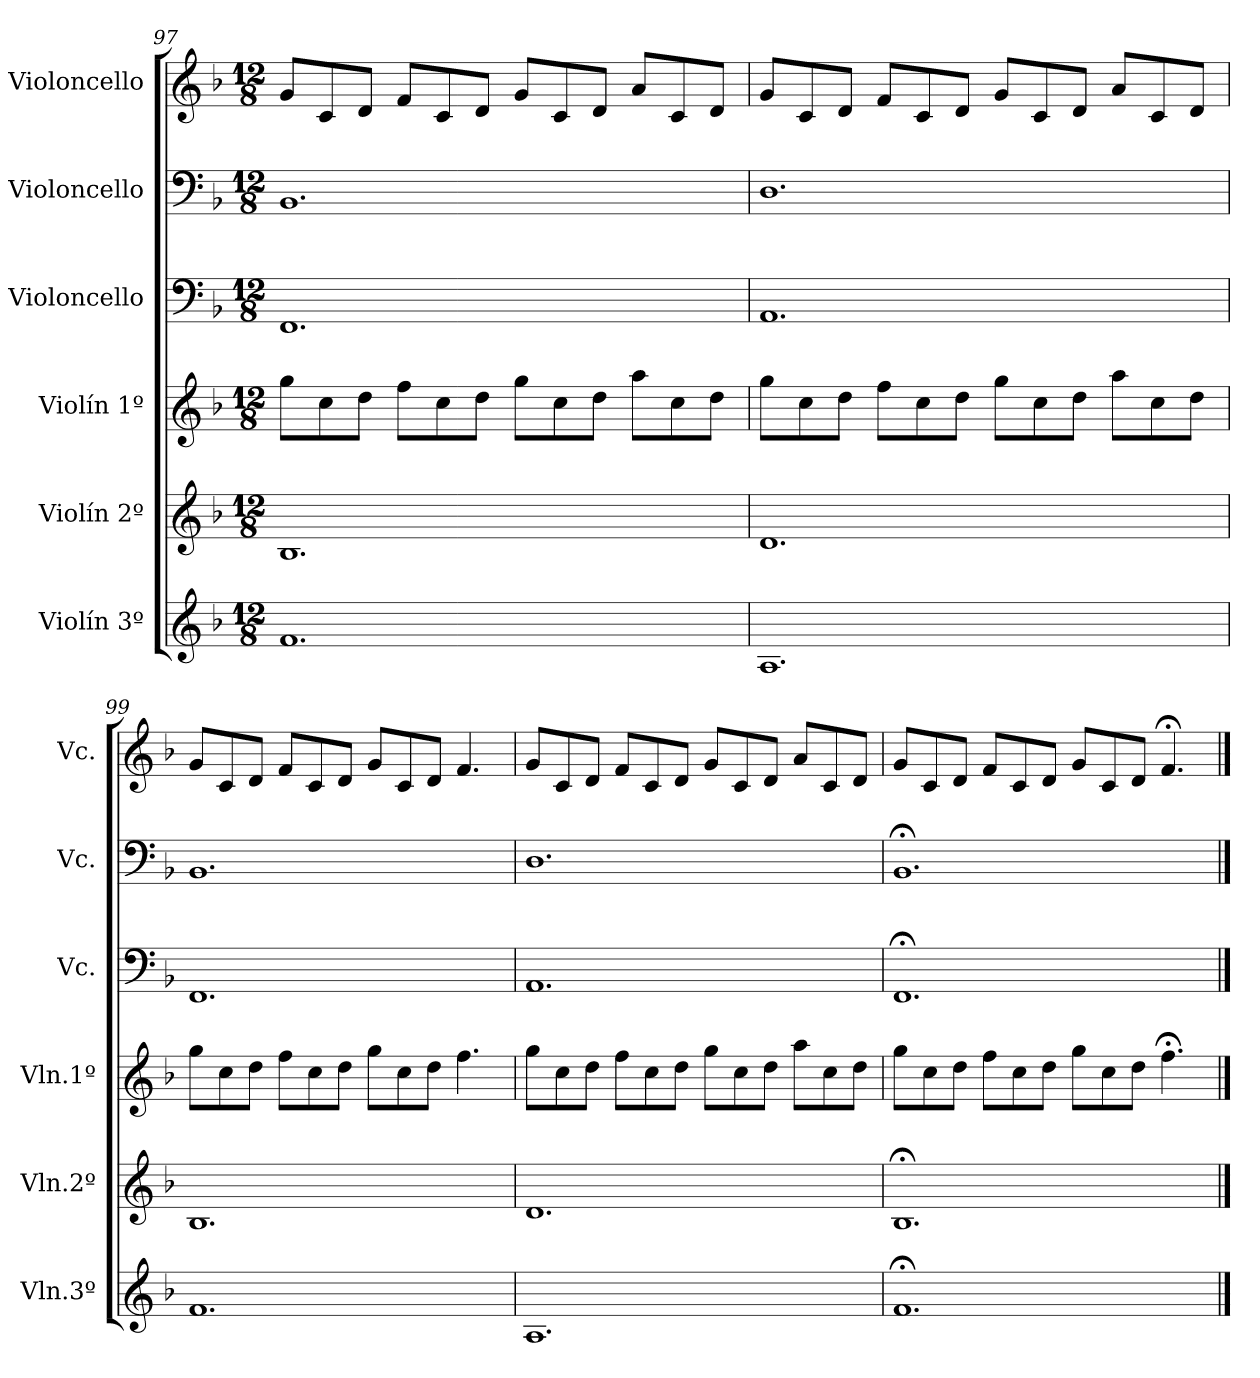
**kern	**kern	**kern	**kern	**kern	**kern
*part6	*part5	*part4	*part3	*part2	*part1
*staff6	*staff5	*staff4	*staff3	*staff2	*staff1
*I"Violín 3º	*I"Violín 2º	*I"Violín 1º	*I"Violoncello	*I"Violoncello	*I"Violoncello
*I'Vln.3º	*I'Vln.2º	*I'Vln.1º	*I'Vc.	*I'Vc.	*I'Vc.
*clefG2	*clefG2	*clefG2	*clefF4	*clefF4	*clefG2
*k[b-]	*k[b-]	*k[b-]	*k[b-]	*k[b-]	*k[b-]
*M12/8	*M12/8	*M12/8	*M12/8	*M12/8	*M12/8
=97	=97	=97	=97	=97	=97
1.f	1.B-	8gg\L	1.FF	1.BB-	8g/L
.	.	8cc\	.	.	8c/
.	.	8dd\J	.	.	8d/J
.	.	8ff\L	.	.	8f/L
.	.	8cc\	.	.	8c/
.	.	8dd\J	.	.	8d/J
.	.	8gg\L	.	.	8g/L
.	.	8cc\	.	.	8c/
.	.	8dd\J	.	.	8d/J
.	.	8aa\L	.	.	8a/L
.	.	8cc\	.	.	8c/
.	.	8dd\J	.	.	8d/J
=98	=98	=98	=98	=98	=98
1.A	1.d	8gg\L	1.AA	1.D	8g/L
.	.	8cc\	.	.	8c/
.	.	8dd\J	.	.	8d/J
.	.	8ff\L	.	.	8f/L
.	.	8cc\	.	.	8c/
.	.	8dd\J	.	.	8d/J
.	.	8gg\L	.	.	8g/L
.	.	8cc\	.	.	8c/
.	.	8dd\J	.	.	8d/J
.	.	8aa\L	.	.	8a/L
.	.	8cc\	.	.	8c/
.	.	8dd\J	.	.	8d/J
=99	=99	=99	=99	=99	=99
1.f	1.B-	8gg\L	1.FF	1.BB-	8g/L
.	.	8cc\	.	.	8c/
.	.	8dd\J	.	.	8d/J
.	.	8ff\L	.	.	8f/L
.	.	8cc\	.	.	8c/
.	.	8dd\J	.	.	8d/J
.	.	8gg\L	.	.	8g/L
.	.	8cc\	.	.	8c/
.	.	8dd\J	.	.	8d/J
.	.	4.ff\	.	.	4.f/
!!LO:PB:g=z
=100	=100	=100	=100	=100	=100
1.A	1.d	8gg\L	1.AA	1.D	8g/L
.	.	8cc\	.	.	8c/
.	.	8dd\J	.	.	8d/J
.	.	8ff\L	.	.	8f/L
.	.	8cc\	.	.	8c/
.	.	8dd\J	.	.	8d/J
.	.	8gg\L	.	.	8g/L
.	.	8cc\	.	.	8c/
.	.	8dd\J	.	.	8d/J
.	.	8aa\L	.	.	8a/L
.	.	8cc\	.	.	8c/
.	.	8dd\J	.	.	8d/J
=101	=101	=101	=101	=101	=101
1.f;<	1.B-;<	8gg\L	1.FF;<	1.BB-;<	8g/L
.	.	8cc\	.	.	8c/
.	.	8dd\J	.	.	8d/J
.	.	8ff\L	.	.	8f/L
.	.	8cc\	.	.	8c/
.	.	8dd\J	.	.	8d/J
.	.	8gg\L	.	.	8g/L
.	.	8cc\	.	.	8c/
.	.	8dd\J	.	.	8d/J
.	.	4.ff;<\	.	.	4.f;</
==	==	==	==	==	==
*-	*-	*-	*-	*-	*-
